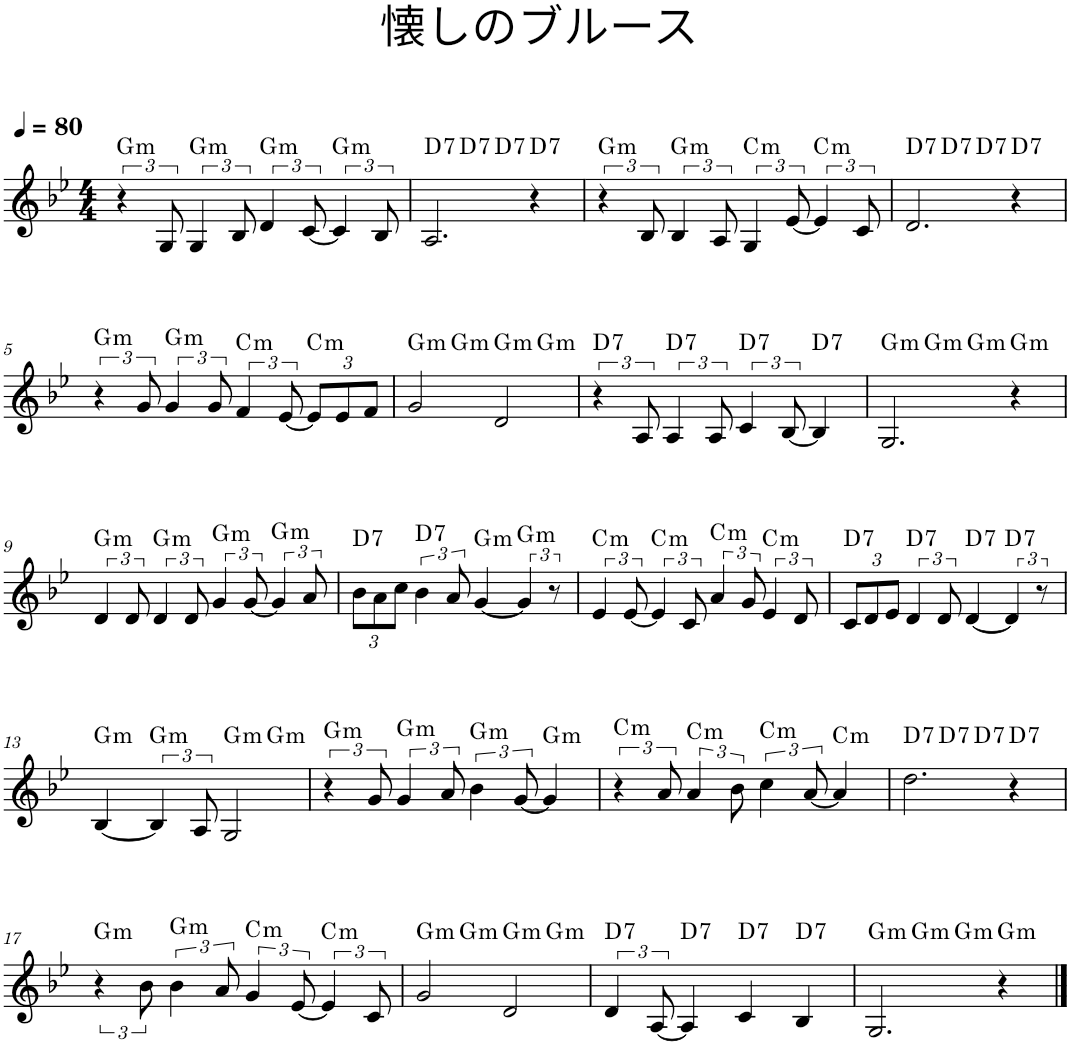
**kern	**harte
*part1	*part1
*staff1	*
*I"Piano	*
*I'Pno.	*
*clefG2	*
*k[b-e-]	*
*M4/4	*
*MM80	*
=1	=1
!	!LO:H:kt=m
6r	G:min
12G/	.
!	!LO:H:kt=m
6G/	G:min
12B-/	.
!	!LO:H:kt=m
6d/	G:min
[12c/	.
!	!LO:H:kt=m
6c/]	G:min
12B-/	.
=2	=2
!	!LO:H:kt=7
*^	*
*	*^	*
2.A/	4ryy	2ryy	D:7
!	!	!	!LO:H:kt=7
.	2.ryy	.	D:7
!	!	!	!LO:H:kt=7
.	.	2ryy	D:7
!	!	!	!LO:H:kt=7
4r	.	.	D:7
=3	=3	=3	=3
!	!	!	!LO:H:kt=m
*v	*v	*v	*
6r	G:min
12B-/	.
!	!LO:H:kt=m
6B-/	G:min
12A/	.
!	!LO:H:kt=m
6G/	C:min
[12e-/	.
!	!LO:H:kt=m
6e-/]	C:min
12c/	.
=4	=4
!	!LO:H:kt=7
*^	*
*	*^	*
2.d/	4ryy	2ryy	D:7
!	!	!	!LO:H:kt=7
.	2.ryy	.	D:7
!	!	!	!LO:H:kt=7
.	.	2ryy	D:7
!	!	!	!LO:H:kt=7
4r	.	.	D:7
!!LO:LB:g=z	!!	!!
=5	=5	=5	=5
!	!	!	!LO:H:kt=m
*v	*v	*v	*
6r	G:min
12g/	.
!	!LO:H:kt=m
6g/	G:min
12g/	.
!	!LO:H:kt=m
6f/	C:min
[12e-/	.
*Xbrackettup	*
!	!LO:H:kt=m
12e-/L]	C:min
12e-/	.
12f/J	.
=6	=6
!	!LO:H:kt=m
*^	*
*	*^	*
2g/	4ryy	2.ryy	G:min
!	!	!	!LO:H:kt=m
.	2.ryy	.	G:min
!	!	!	!LO:H:kt=m
2d/	.	.	G:min
!	!	!	!LO:H:kt=m
.	.	4ryy	G:min
*v	*v	*v	*
=7	=7
*brackettup	*
*^	*
*	*^	*
!	!	!	!LO:H:kt=7
*v	*v	*v	*
6r	D:7
12A/	.
!	!LO:H:kt=7
6A/	D:7
12A/	.
!	!LO:H:kt=7
6c/	D:7
[12B-/	.
!	!LO:H:kt=7
4B-/]	D:7
=8	=8
!	!LO:H:kt=m
*^	*
*	*^	*
2.G/	4ryy	2ryy	G:min
!	!	!	!LO:H:kt=m
.	2.ryy	.	G:min
!	!	!	!LO:H:kt=m
.	.	2ryy	G:min
!	!	!	!LO:H:kt=m
4r	.	.	G:min
!!LO:LB:g=z	!!	!!
=9	=9	=9	=9
!	!	!	!LO:H:kt=m
*v	*v	*v	*
6d/	G:min
12d/	.
!	!LO:H:kt=m
6d/	G:min
12d/	.
!	!LO:H:kt=m
6g/	G:min
[12g/	.
!	!LO:H:kt=m
6g/]	G:min
12a/	.
=10	=10
*Xbrackettup	*
!	!LO:H:kt=7
12b-\L	D:7
12a\	.
12cc\J	.
*brackettup	*
!	!LO:H:kt=7
6b-\	D:7
12a/	.
!	!LO:H:kt=m
[4g/	G:min
!	!LO:H:kt=m
6g/]	G:min
12r	.
=11	=11
!	!LO:H:kt=m
6e-/	C:min
[12e-/	.
!	!LO:H:kt=m
6e-/]	C:min
12c/	.
!	!LO:H:kt=m
6a/	C:min
12g/	.
!	!LO:H:kt=m
6e-/	C:min
12d/	.
=12	=12
*Xbrackettup	*
!	!LO:H:kt=7
12c/L	D:7
12d/	.
12e-/J	.
*brackettup	*
!	!LO:H:kt=7
6d/	D:7
12d/	.
!	!LO:H:kt=7
[4d/	D:7
!	!LO:H:kt=7
6d/]	D:7
12r	.
!!LO:LB:g=z
=13	=13
!	!LO:H:kt=m
*^	*
[4B-/	2.ryy	G:min
!	!	!LO:H:kt=m
6B-/]	.	G:min
12A/	.	.
!	!	!LO:H:kt=m
2G/	.	G:min
!	!	!LO:H:kt=m
.	4ryy	G:min
=14	=14	=14
!	!	!LO:H:kt=m
*v	*v	*
6r	G:min
12g/	.
!	!LO:H:kt=m
6g/	G:min
12a/	.
!	!LO:H:kt=m
6b-\	G:min
[12g/	.
!	!LO:H:kt=m
4g/]	G:min
=15	=15
!	!LO:H:kt=m
6r	C:min
12a/	.
!	!LO:H:kt=m
6a/	C:min
12b-\	.
!	!LO:H:kt=m
6cc\	C:min
[12a/	.
!	!LO:H:kt=m
4a/]	C:min
=16	=16
!	!LO:H:kt=7
*^	*
*	*^	*
2.dd\	4ryy	2ryy	D:7
!	!	!	!LO:H:kt=7
.	2.ryy	.	D:7
!	!	!	!LO:H:kt=7
.	.	2ryy	D:7
!	!	!	!LO:H:kt=7
4r	.	.	D:7
!!LO:LB:g=z	!!	!!
=17	=17	=17	=17
!	!	!	!LO:H:kt=m
*v	*v	*v	*
6r	G:min
12b-\	.
!	!LO:H:kt=m
6b-\	G:min
12a/	.
!	!LO:H:kt=m
6g/	C:min
[12e-/	.
!	!LO:H:kt=m
6e-/]	C:min
12c/	.
=18	=18
!	!LO:H:kt=m
*^	*
*	*^	*
2g/	4ryy	2.ryy	G:min
!	!	!	!LO:H:kt=m
.	2.ryy	.	G:min
!	!	!	!LO:H:kt=m
2d/	.	.	G:min
!	!	!	!LO:H:kt=m
.	.	4ryy	G:min
=19	=19	=19	=19
!	!	!	!LO:H:kt=7
*v	*v	*v	*
6d/	D:7
[12A/	.
!	!LO:H:kt=7
4A/]	D:7
!	!LO:H:kt=7
4c/	D:7
!	!LO:H:kt=7
4B-/	D:7
=20	=20
!	!LO:H:kt=m
*^	*
*	*^	*
2.G/	4ryy	2ryy	G:min
!	!	!	!LO:H:kt=m
.	2.ryy	.	G:min
!	!	!	!LO:H:kt=m
.	.	2ryy	G:min
!	!	!	!LO:H:kt=m
4r	.	.	G:min
*v	*v	*v	*
==	==
*-	*-
